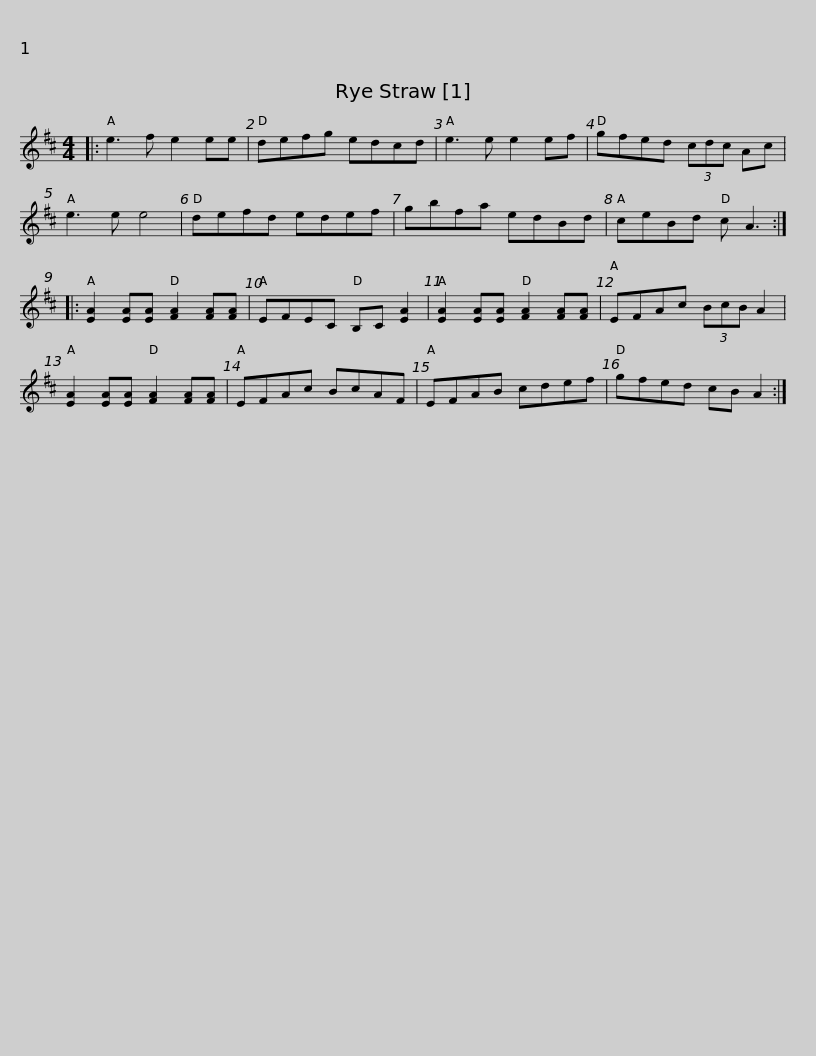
X:1
L:1/8
M:4/4
I:linebreak $
K:D
V:1 treble
V:1
|: e3 f e2 ee | defg edcd | e3 e e2 ef | gfed (3cdc Ac | e3 e e4 | %5
 defd edef |$ gbfa edBd | ceBd c A3 :: [EA]2 [EA][EA] [FA]2 [FA][FA] | EFEC B,C [EA]2 | %10
 [EA]2 [EA][EA] [FA]2 [FA][FA] | EFAc (3BcB A2 |$ [EA]2 [EA][EA] [FA]2 [FA][FA] | EFAc BcAF | EFAB cdef | %15
 gfed cB A2 :| %16
